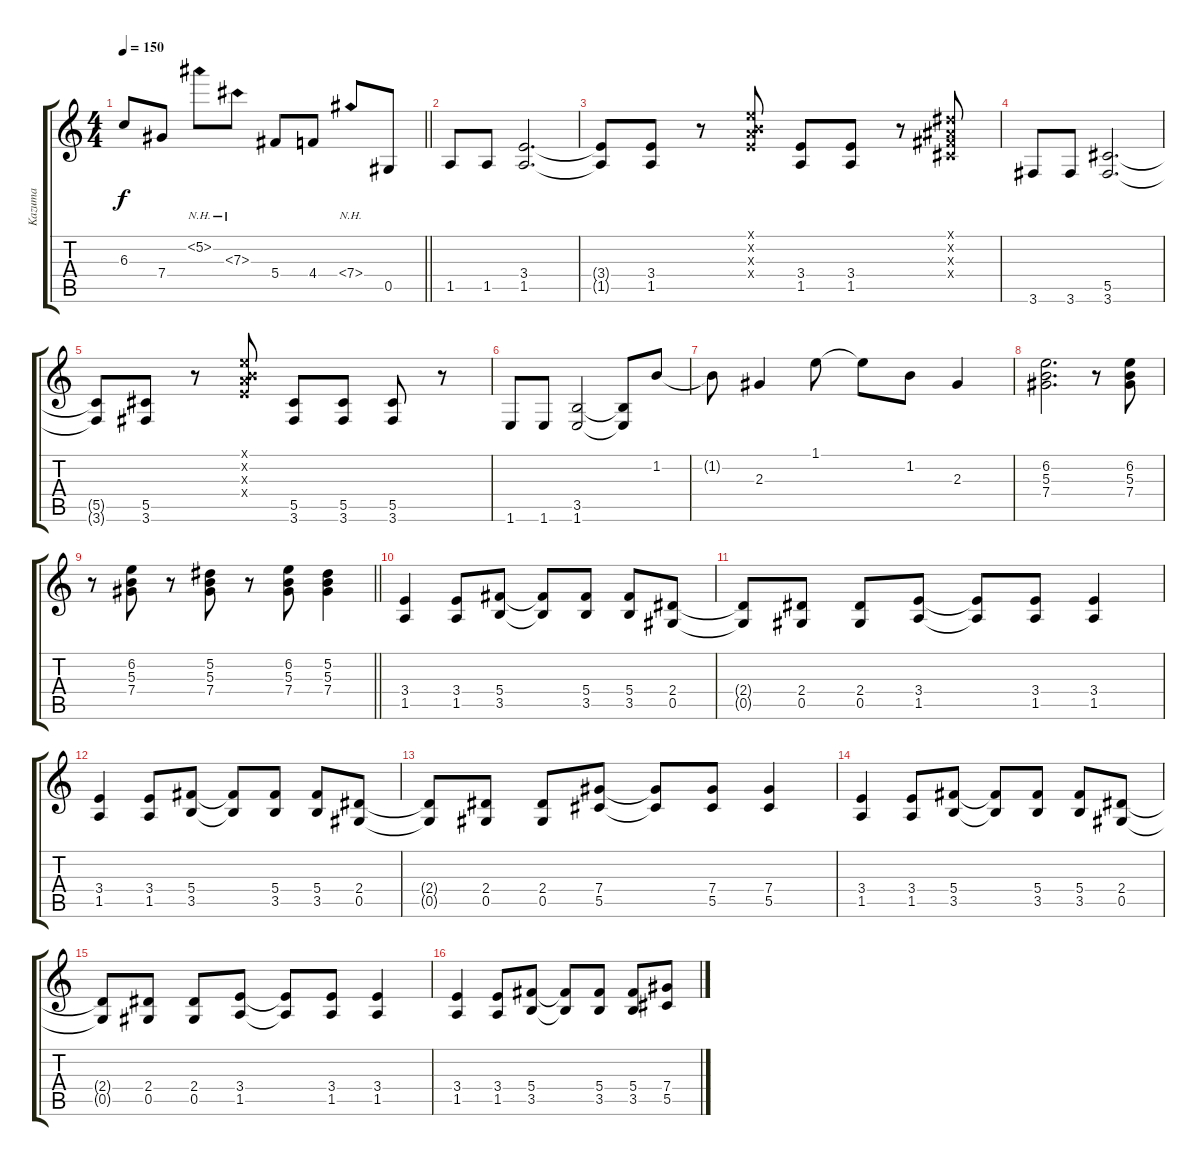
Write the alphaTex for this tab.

\track ("Kazuma" "Kazuma") {instrument distortionguitar}
\staff {score tabs}
\tuning (Eb4 Bb3 Gb3 Db3 Ab2 Eb2) {hide}
\ts (4 4)
\tempo 150
\clef g2
\barLineRight lightlight
\ks c
6.3.8{dy f} 7.4.8 5.2{nh}.8 7.3{nh}.8 5.4.8 4.4.8 7.4{nh}.8 0.5.8 |
1.5.8 1.5.8 (3.4 1.5).2{d} |
(3.4{t} 1.5{t}).8 (3.4 1.5).8 r.8 (1.1{x} 1.2{x} 3.3{x} 3.4{x}).8 (3.4 1.5).8 (3.4 1.5).8 r.8 (0.1{x} 0.2{x} 0.3{x} 0.4{x}).8 |
3.6.8 3.6.8 (5.5 3.6).2{d} |
(5.5{t} 3.6{t}).8 (5.5 3.6).8 r.8 (1.1{x} 1.2{x} 3.3{x} 3.4{x}).8 (5.5 3.6).8 (5.5 3.6).8 (5.5 3.6).8 r.8 |
1.6.8 1.6.8 (3.5 1.6).2 (3.5{t} 1.6{t}).8 1.2.8 |
1.2{t}.8 2.3.4 1.1.8 1.1{t}.8 1.2.8 2.3.4 |
(6.2 5.3 7.4).2{d} r.8 (6.2 5.3 7.4).8 |
\barLineRight lightlight
r.8 (6.2 5.3 7.4).8 r.8 (5.2 5.3 7.4).8 r.8 (6.2 5.3 7.4).8 (5.2 5.3 7.4).4 |
(3.4 1.5).4 (3.4 1.5).8 (5.4 3.5).8 (5.4{t} 3.5{t}).8 (5.4 3.5).8 (5.4 3.5).8 (2.4 0.5).8 |
(2.4{t} 0.5{t}).8 (2.4 0.5).8 (2.4 0.5).8 (3.4 1.5).8 (3.4{t} 1.5{t}).8 (3.4 1.5).8 (3.4 1.5).4 |
(3.4 1.5).4 (3.4 1.5).8 (5.4 3.5).8 (5.4{t} 3.5{t}).8 (5.4 3.5).8 (5.4 3.5).8 (2.4 0.5).8 |
(2.4{t} 0.5{t}).8 (2.4 0.5).8 (2.4 0.5).8 (7.4 5.5).8 (7.4{t} 5.5{t}).8 (7.4 5.5).8 (7.4 5.5).4 |
(3.4 1.5).4 (3.4 1.5).8 (5.4 3.5).8 (5.4{t} 3.5{t}).8 (5.4 3.5).8 (5.4 3.5).8 (2.4 0.5).8 |
(2.4{t} 0.5{t}).8 (2.4 0.5).8 (2.4 0.5).8 (3.4 1.5).8 (3.4{t} 1.5{t}).8 (3.4 1.5).8 (3.4 1.5).4 |
(3.4 1.5).4 (3.4 1.5).8 (5.4 3.5).8 (5.4{t} 3.5{t}).8 (5.4 3.5).8 (5.4 3.5).8 (7.4 5.5).8
